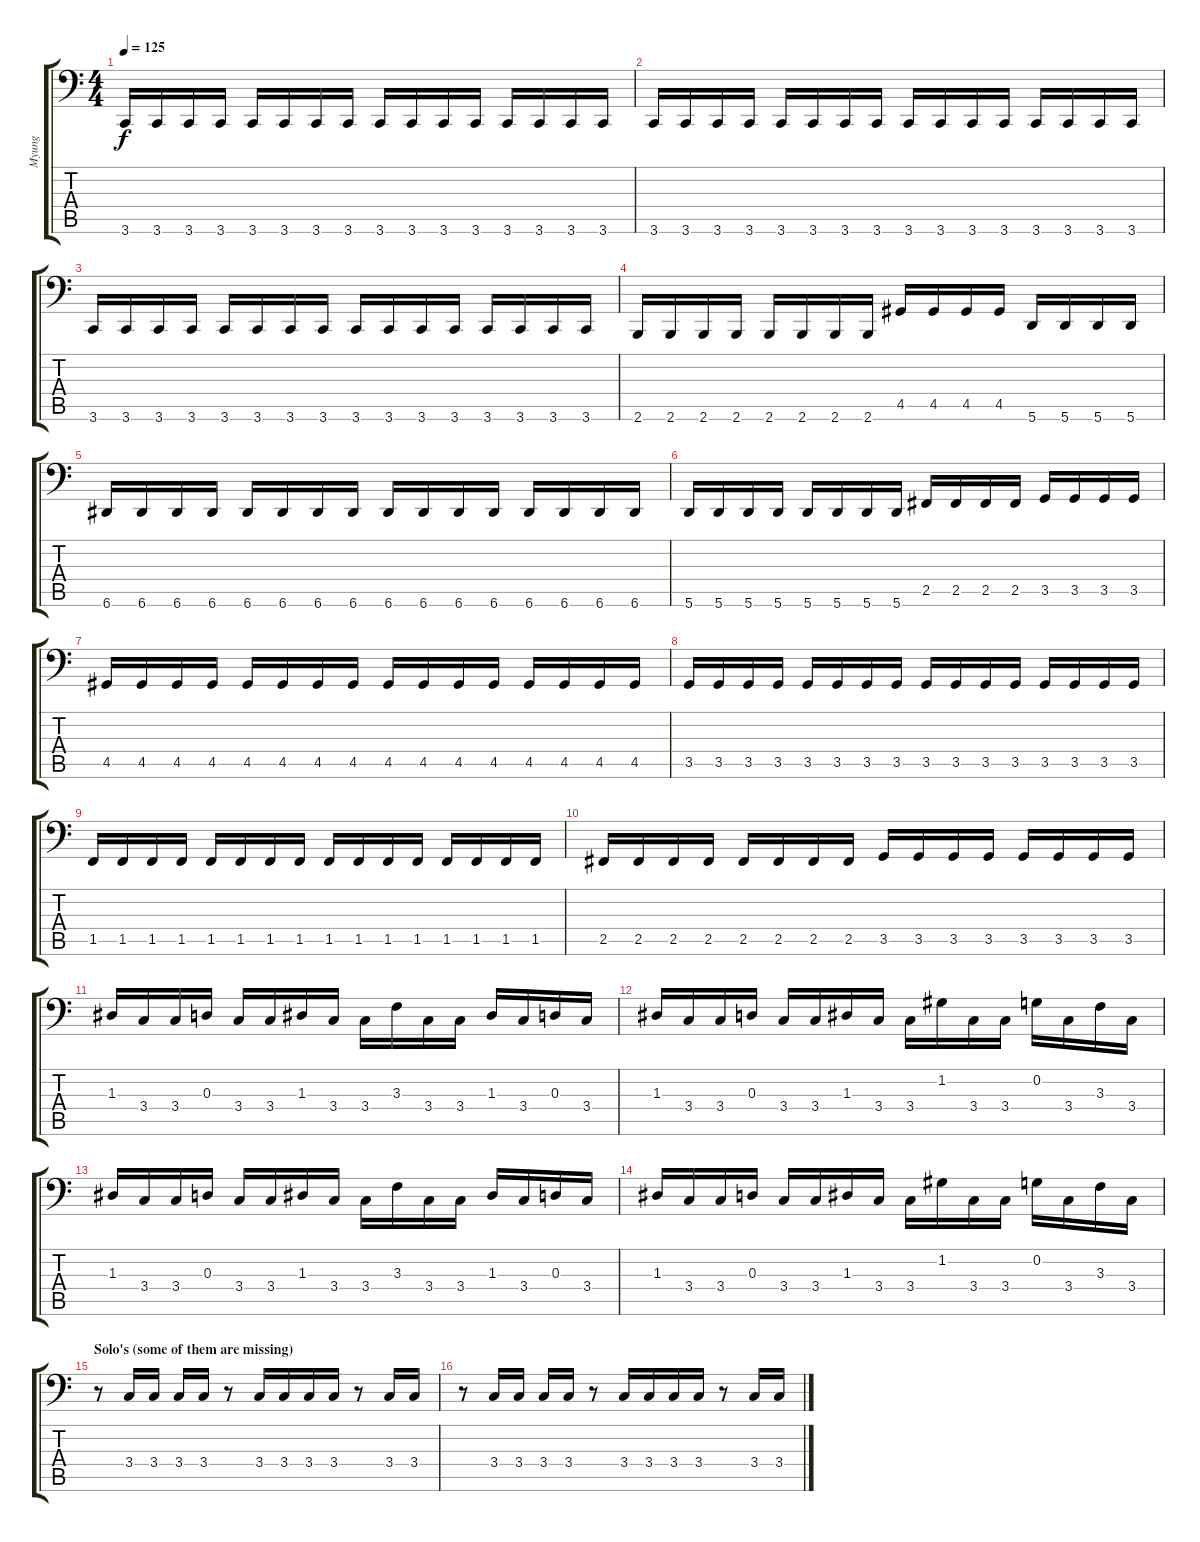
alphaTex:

\track ("Myung" "Myung") {instrument electricbassfinger}
\staff {score tabs}
\tuning (C3 G2 D2 A1 E1 A0) {hide}
\ts (4 4)
\tempo 125
\clef f4
\ks c
3.6.16{dy f} 3.6.16 3.6.16 3.6.16 3.6.16 3.6.16 3.6.16 3.6.16 3.6.16 3.6.16 3.6.16 3.6.16 3.6.16 3.6.16 3.6.16 3.6.16 |
3.6.16 3.6.16 3.6.16 3.6.16 3.6.16 3.6.16 3.6.16 3.6.16 3.6.16 3.6.16 3.6.16 3.6.16 3.6.16 3.6.16 3.6.16 3.6.16 |
3.6.16 3.6.16 3.6.16 3.6.16 3.6.16 3.6.16 3.6.16 3.6.16 3.6.16 3.6.16 3.6.16 3.6.16 3.6.16 3.6.16 3.6.16 3.6.16 |
2.6.16 2.6.16 2.6.16 2.6.16 2.6.16 2.6.16 2.6.16 2.6.16 4.5.16 4.5.16 4.5.16 4.5.16 5.6.16 5.6.16 5.6.16 5.6.16 |
6.6.16 6.6.16 6.6.16 6.6.16 6.6.16 6.6.16 6.6.16 6.6.16 6.6.16 6.6.16 6.6.16 6.6.16 6.6.16 6.6.16 6.6.16 6.6.16 |
5.6.16 5.6.16 5.6.16 5.6.16 5.6.16 5.6.16 5.6.16 5.6.16 2.5.16 2.5.16 2.5.16 2.5.16 3.5.16 3.5.16 3.5.16 3.5.16 |
4.5.16 4.5.16 4.5.16 4.5.16 4.5.16 4.5.16 4.5.16 4.5.16 4.5.16 4.5.16 4.5.16 4.5.16 4.5.16 4.5.16 4.5.16 4.5.16 |
3.5.16 3.5.16 3.5.16 3.5.16 3.5.16 3.5.16 3.5.16 3.5.16 3.5.16 3.5.16 3.5.16 3.5.16 3.5.16 3.5.16 3.5.16 3.5.16 |
1.5.16 1.5.16 1.5.16 1.5.16 1.5.16 1.5.16 1.5.16 1.5.16 1.5.16 1.5.16 1.5.16 1.5.16 1.5.16 1.5.16 1.5.16 1.5.16 |
2.5.16 2.5.16 2.5.16 2.5.16 2.5.16 2.5.16 2.5.16 2.5.16 3.5.16 3.5.16 3.5.16 3.5.16 3.5.16 3.5.16 3.5.16 3.5.16 |
1.3.16 3.4.16 3.4.16 0.3.16 3.4.16 3.4.16 1.3.16 3.4.16 3.4.16 3.3.16 3.4.16 3.4.16 1.3.16 3.4.16 0.3.16 3.4.16 |
1.3.16 3.4.16 3.4.16 0.3.16 3.4.16 3.4.16 1.3.16 3.4.16 3.4.16 1.2.16 3.4.16 3.4.16 0.2.16 3.4.16 3.3.16 3.4.16 |
1.3.16 3.4.16 3.4.16 0.3.16 3.4.16 3.4.16 1.3.16 3.4.16 3.4.16 3.3.16 3.4.16 3.4.16 1.3.16 3.4.16 0.3.16 3.4.16 |
1.3.16 3.4.16 3.4.16 0.3.16 3.4.16 3.4.16 1.3.16 3.4.16 3.4.16 1.2.16 3.4.16 3.4.16 0.2.16 3.4.16 3.3.16 3.4.16 |
\section ("" "Solo's (some of them are missing)")
r.8 3.4.16 3.4.16 3.4.16 3.4.16 r.8 3.4.16 3.4.16 3.4.16 3.4.16 r.8 3.4.16 3.4.16 |
r.8 3.4.16 3.4.16 3.4.16 3.4.16 r.8 3.4.16 3.4.16 3.4.16 3.4.16 r.8 3.4.16 3.4.16
